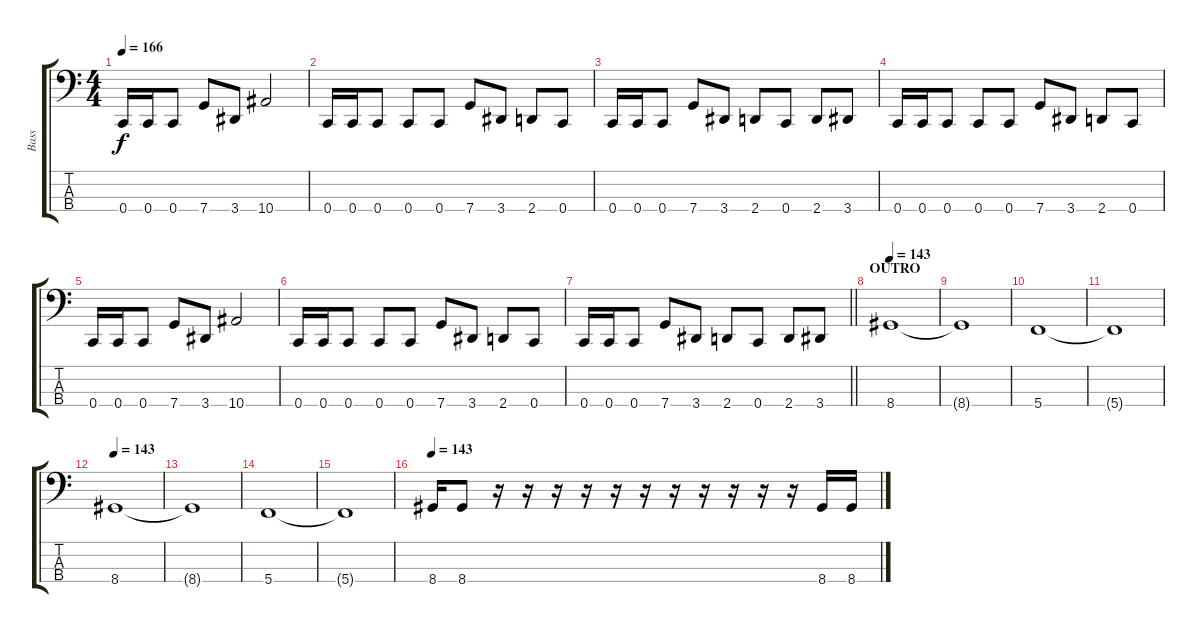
\track ("Bass" "Bass") {instrument electricbasspick}
\staff {score tabs}
\tuning (F2 C2 G1 C1) {hide}
\ts (4 4)
\tempo 166
\clef f4
\ks c
0.4.16{dy f} 0.4.16 0.4.8 7.4.8 3.4.8 10.4.2 |
0.4.16 0.4.16 0.4.8 0.4.8 0.4.8 7.4.8 3.4.8 2.4.8 0.4.8 |
0.4.16 0.4.16 0.4.8 7.4.8 3.4.8 2.4.8 0.4.8 2.4.8 3.4.8 |
0.4.16 0.4.16 0.4.8 0.4.8 0.4.8 7.4.8 3.4.8 2.4.8 0.4.8 |
0.4.16 0.4.16 0.4.8 7.4.8 3.4.8 10.4.2 |
0.4.16 0.4.16 0.4.8 0.4.8 0.4.8 7.4.8 3.4.8 2.4.8 0.4.8 |
\barLineRight lightlight
0.4.16 0.4.16 0.4.8 7.4.8 3.4.8 2.4.8 0.4.8 2.4.8 3.4.8 |
\section ("" "OUTRO")
\tempo 143
8.4.1 |
8.4{t}.1 |
5.4.1 |
5.4{t}.1 |
\tempo 143
8.4.1 |
8.4{t}.1 |
5.4.1 |
5.4{t}.1 |
\tempo 143
8.4.16 8.4.8 r.16 r.16 r.16 r.16 r.16 r.16 r.16 r.16 r.16 r.16 r.16 8.4.16 8.4.16
